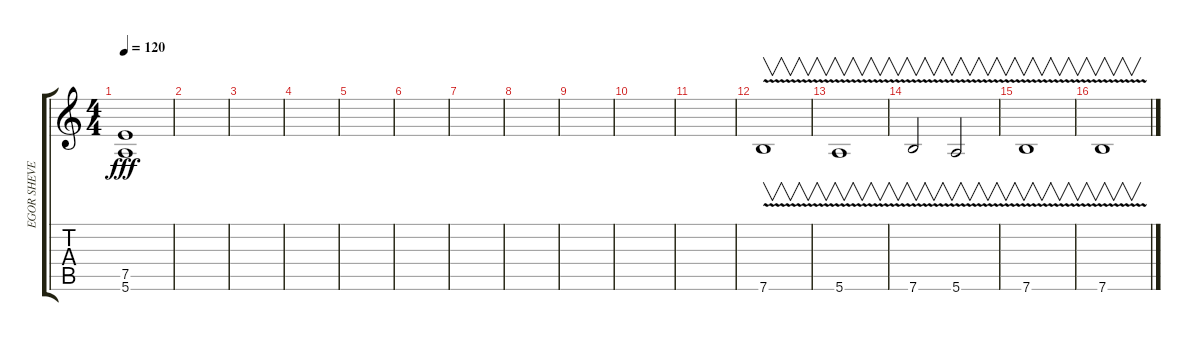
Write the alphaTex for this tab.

\track ("EGOR SHEVEREV" "EGOR SHEVE") {instrument acousticguitarsteel}
\staff {score tabs}
\tuning (E4 B3 G3 D3 A2 E2) {hide}
\ts (4 4)
\tempo 120
\clef g2
\ks c
(7.5 5.6).1{dy fff} |
|
|
|
|
|
|
|
|
|
|
7.6{v}.1{v instrument electricguitarclean} |
5.6{v}.1{v} |
7.6{v}.2{v} 5.6{v}.2{v} |
7.6{v}.1{v} |
7.6{v}.1{v}
